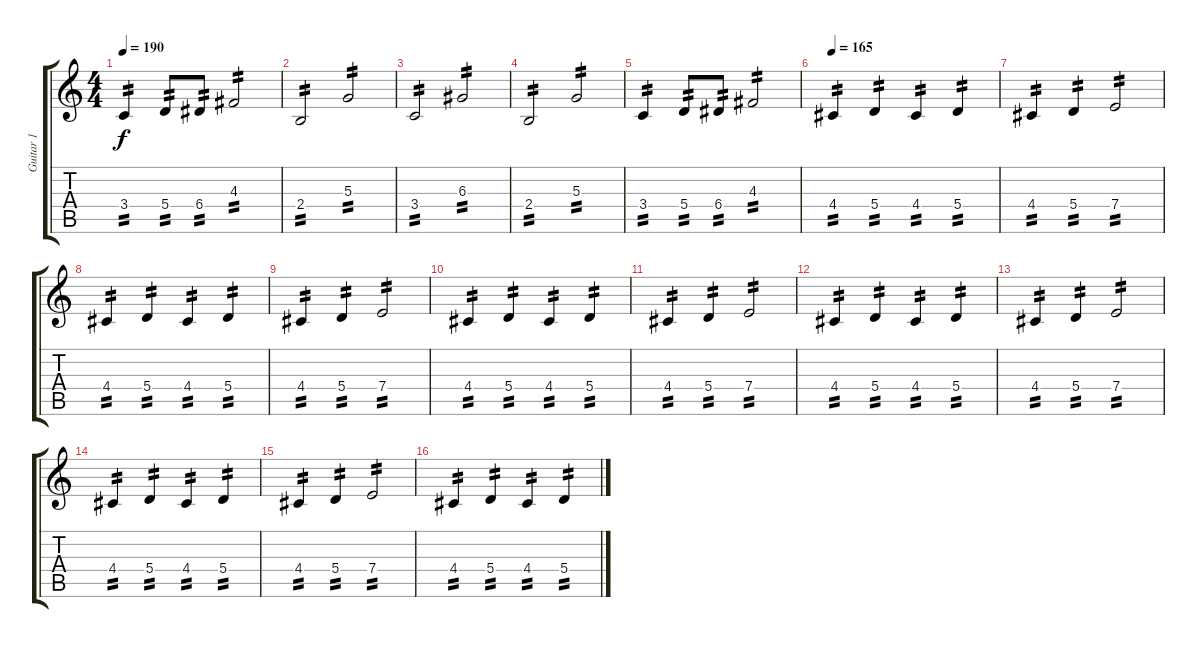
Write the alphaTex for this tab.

\track ("Guitar 1" "Guitar 1") {instrument distortionguitar}
\staff {score tabs}
\tuning (B3 Gb3 D3 A2 E2 B1) {hide}
\ts (4 4)
\tempo 190
\clef g2
\ks aminor
3.4.4{tp 2 dy f} 5.4.8{tp 2} 6.4.8{tp 2} 4.3.2{tp 2} |
2.4.2{tp 2} 5.3.2{tp 2} |
3.4.2{tp 2} 6.3.2{tp 2} |
2.4.2{tp 2} 5.3.2{tp 2} |
3.4.4{tp 2} 5.4.8{tp 2} 6.4.8{tp 2} 4.3.2{tp 2} |
\tempo 165
4.4.4{tp 2} 5.4.4{tp 2} 4.4.4{tp 2} 5.4.4{tp 2} |
4.4.4{tp 2} 5.4.4{tp 2} 7.4.2{tp 2} |
4.4.4{tp 2} 5.4.4{tp 2} 4.4.4{tp 2} 5.4.4{tp 2} |
4.4.4{tp 2} 5.4.4{tp 2} 7.4.2{tp 2} |
4.4.4{tp 2} 5.4.4{tp 2} 4.4.4{tp 2} 5.4.4{tp 2} |
4.4.4{tp 2} 5.4.4{tp 2} 7.4.2{tp 2} |
4.4.4{tp 2} 5.4.4{tp 2} 4.4.4{tp 2} 5.4.4{tp 2} |
4.4.4{tp 2} 5.4.4{tp 2} 7.4.2{tp 2} |
4.4.4{tp 2} 5.4.4{tp 2} 4.4.4{tp 2} 5.4.4{tp 2} |
4.4.4{tp 2} 5.4.4{tp 2} 7.4.2{tp 2} |
4.4.4{tp 2} 5.4.4{tp 2} 4.4.4{tp 2} 5.4.4{tp 2}
